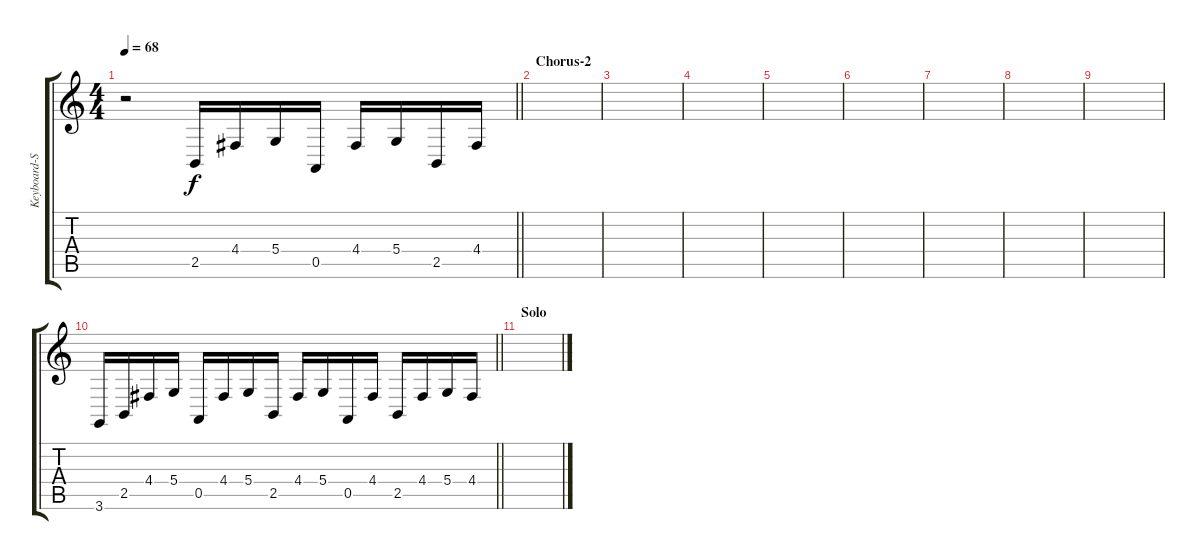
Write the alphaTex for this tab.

\track ("Keyboard-Synth" "Keyboard-S") {instrument lead6voice}
\staff {score tabs}
\tuning (E4 B3 G3 D3 A2 E2) {hide}
\ts (4 4)
\tempo 68
\clef g2
\barLineRight lightlight
\ks c
r.2{dy f} 2.5.16 4.4.16 5.4.16 0.5.16 4.4.16 5.4.16 2.5.16 4.4.16 |
\section ("" "Chorus-2")
|
|
|
|
|
|
|
|
\barLineRight lightlight
3.6.16 2.5.16 4.4.16 5.4.16 0.5.16 4.4.16 5.4.16 2.5.16 4.4.16 5.4.16 0.5.16 4.4.16 2.5.16 4.4.16 5.4.16 4.4.16 |
\section ("" "Solo")
